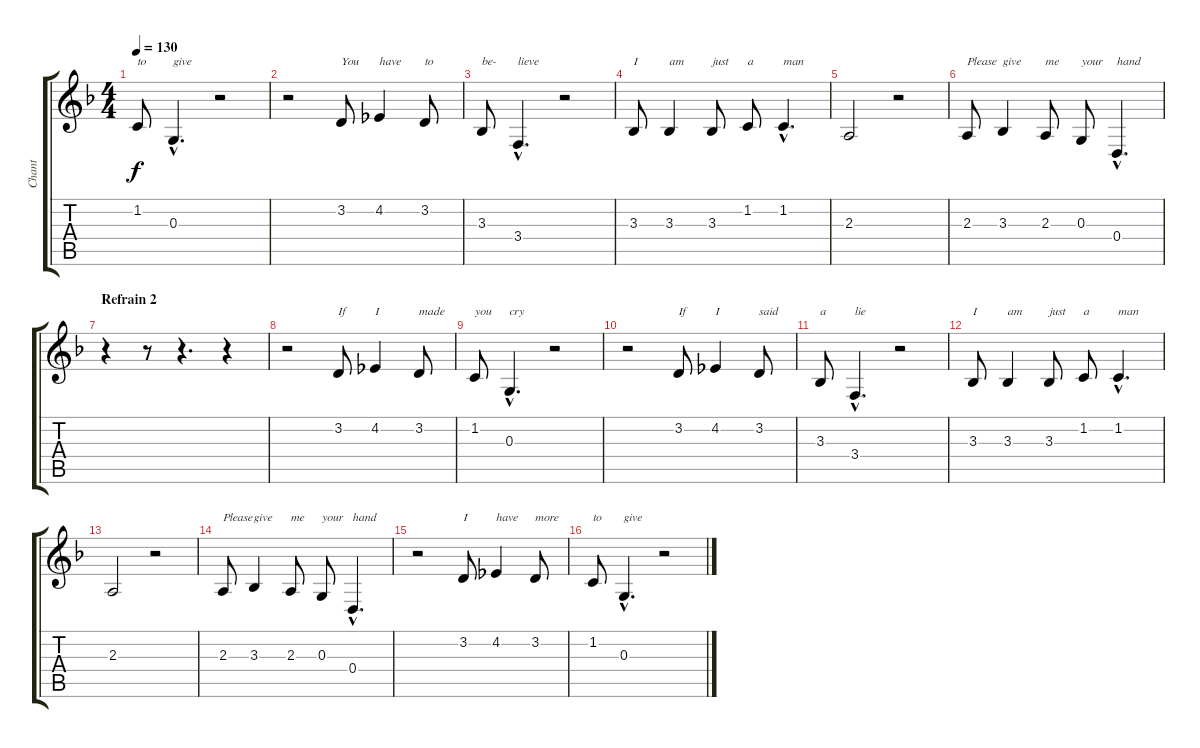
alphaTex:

\track ("Chant" "Chant") {instrument voiceoohs}
\staff {score tabs}
\tuning (E4 B3 G3 D3 A2 E2) {hide}
\ts (4 4)
\tempo 130
\clef g2
\ks f
1.2.8{txt "to" dy f} 0.3{hac}.4{d txt "give"} r.2 |
r.2 3.2.8{txt "You"} 4.2.4{txt "have"} 3.2.8{txt "to"} |
3.3.8{txt "be-"} 3.4{hac}.4{d txt "lieve"} r.2 |
3.3.8{txt "I"} 3.3.4{txt "am"} 3.3.8{txt "just"} 1.2.8{txt "a"} 1.2{hac}.4{d txt "man"} |
2.3.2 r.2 |
2.3.8{txt "Please"} 3.3.4{txt "give"} 2.3.8{txt "me"} 0.3.8{txt "your"} 0.4{hac}.4{d txt "hand"} |
\section ("" "Refrain 2")
r.4 r.8 r.4{d} r.4 |
r.2 3.2.8{txt "If"} 4.2.4{txt "I"} 3.2.8{txt "made"} |
1.2.8{txt "you"} 0.3{hac}.4{d txt "cry"} r.2 |
r.2 3.2.8{txt "If"} 4.2.4{txt "I"} 3.2.8{txt "said"} |
3.3.8{txt "a"} 3.4{hac}.4{d txt "lie"} r.2 |
3.3.8{txt "I"} 3.3.4{txt "am"} 3.3.8{txt "just"} 1.2.8{txt "a"} 1.2{hac}.4{d txt "man"} |
2.3.2 r.2 |
2.3.8{txt "Please"} 3.3.4{txt "give"} 2.3.8{txt "me"} 0.3.8{txt "your"} 0.4{hac}.4{d txt "hand"} |
r.2 3.2.8{txt "I"} 4.2.4{txt "have"} 3.2.8{txt "more"} |
1.2.8{txt "to"} 0.3{hac}.4{d txt "give"} r.2
